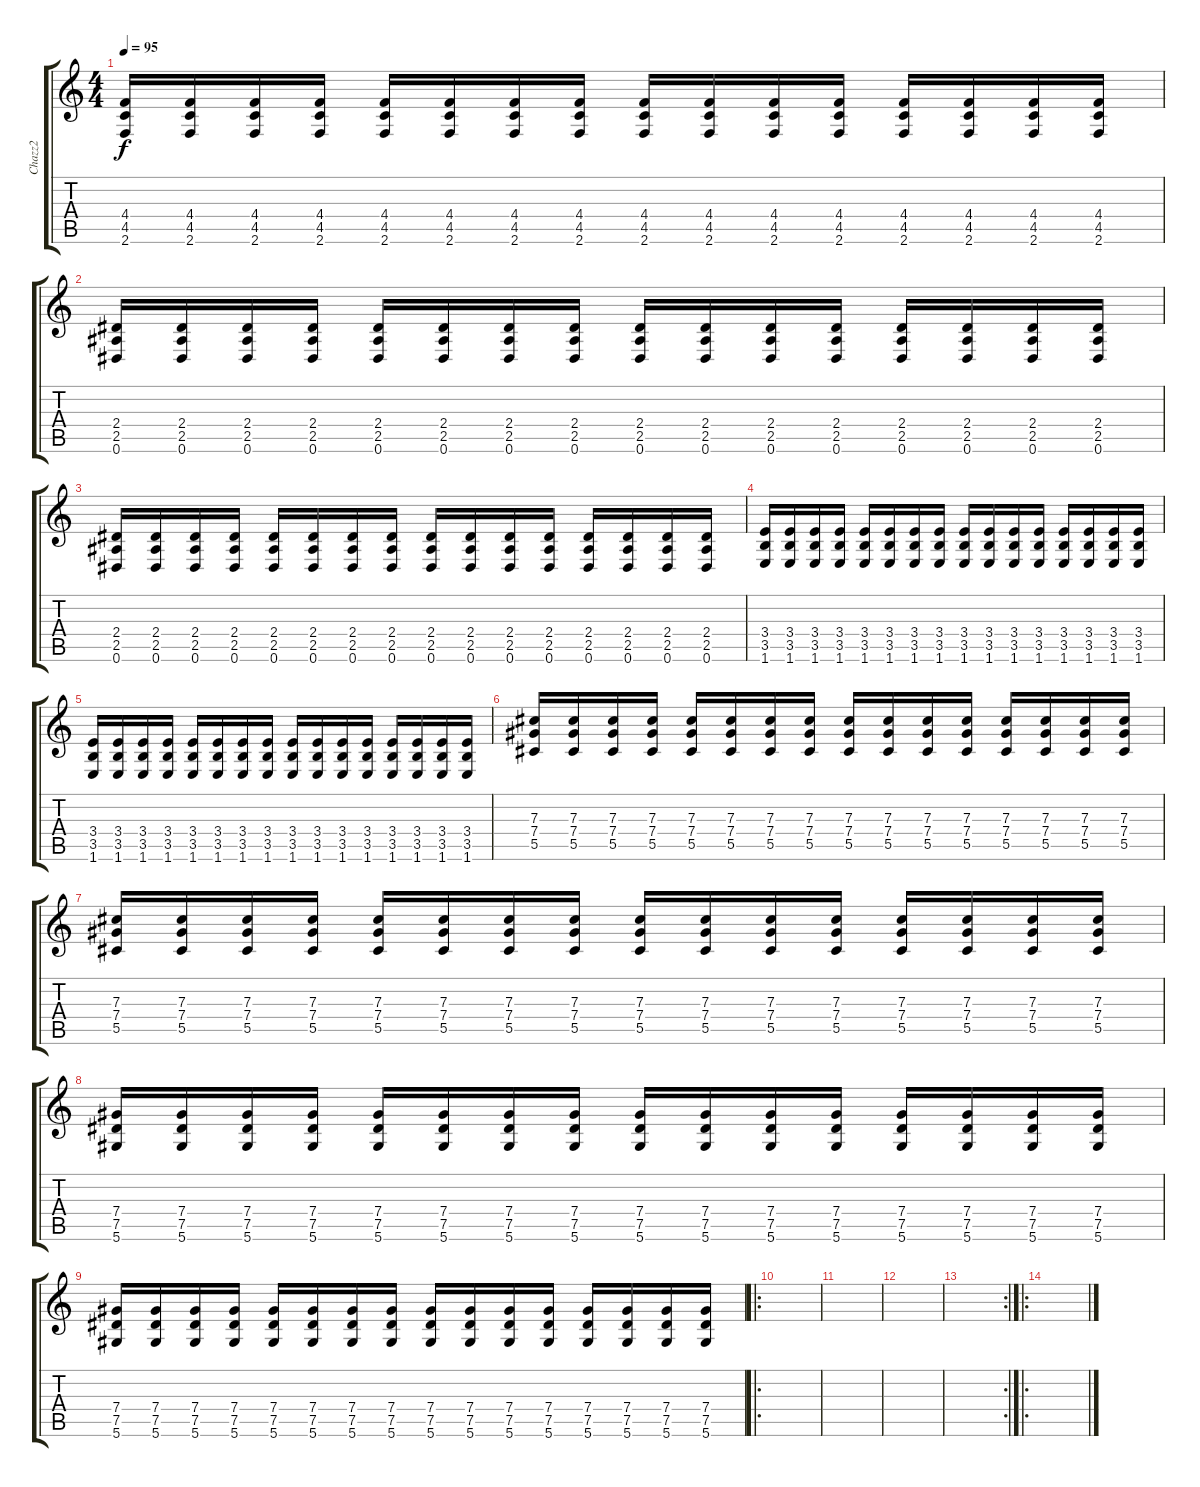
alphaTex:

\track ("Chazz2" "Chazz2") {instrument distortionguitar}
\staff {score tabs}
\tuning (Eb4 Bb3 Gb3 Db3 Ab2 Eb2) {hide}
\ts (4 4)
\tempo 95
\clef g2
\ks c
(4.4 4.5 2.6).16{dy f} (4.4 4.5 2.6).16 (4.4 4.5 2.6).16 (4.4 4.5 2.6).16 (4.4 4.5 2.6).16 (4.4 4.5 2.6).16 (4.4 4.5 2.6).16 (4.4 4.5 2.6).16 (4.4 4.5 2.6).16 (4.4 4.5 2.6).16 (4.4 4.5 2.6).16 (4.4 4.5 2.6).16 (4.4 4.5 2.6).16 (4.4 4.5 2.6).16 (4.4 4.5 2.6).16 (4.4 4.5 2.6).16 |
(2.4 2.5 0.6).16 (2.4 2.5 0.6).16 (2.4 2.5 0.6).16 (2.4 2.5 0.6).16 (2.4 2.5 0.6).16 (2.4 2.5 0.6).16 (2.4 2.5 0.6).16 (2.4 2.5 0.6).16 (2.4 2.5 0.6).16 (2.4 2.5 0.6).16 (2.4 2.5 0.6).16 (2.4 2.5 0.6).16 (2.4 2.5 0.6).16 (2.4 2.5 0.6).16 (2.4 2.5 0.6).16 (2.4 2.5 0.6).16 |
(2.4 2.5 0.6).16 (2.4 2.5 0.6).16 (2.4 2.5 0.6).16 (2.4 2.5 0.6).16 (2.4 2.5 0.6).16 (2.4 2.5 0.6).16 (2.4 2.5 0.6).16 (2.4 2.5 0.6).16 (2.4 2.5 0.6).16 (2.4 2.5 0.6).16 (2.4 2.5 0.6).16 (2.4 2.5 0.6).16 (2.4 2.5 0.6).16 (2.4 2.5 0.6).16 (2.4 2.5 0.6).16 (2.4 2.5 0.6).16 |
(3.4 3.5 1.6).16 (3.4 3.5 1.6).16 (3.4 3.5 1.6).16 (3.4 3.5 1.6).16 (3.4 3.5 1.6).16 (3.4 3.5 1.6).16 (3.4 3.5 1.6).16 (3.4 3.5 1.6).16 (3.4 3.5 1.6).16 (3.4 3.5 1.6).16 (3.4 3.5 1.6).16 (3.4 3.5 1.6).16 (3.4 3.5 1.6).16 (3.4 3.5 1.6).16 (3.4 3.5 1.6).16 (3.4 3.5 1.6).16 |
(3.4 3.5 1.6).16 (3.4 3.5 1.6).16 (3.4 3.5 1.6).16 (3.4 3.5 1.6).16 (3.4 3.5 1.6).16 (3.4 3.5 1.6).16 (3.4 3.5 1.6).16 (3.4 3.5 1.6).16 (3.4 3.5 1.6).16 (3.4 3.5 1.6).16 (3.4 3.5 1.6).16 (3.4 3.5 1.6).16 (3.4 3.5 1.6).16 (3.4 3.5 1.6).16 (3.4 3.5 1.6).16 (3.4 3.5 1.6).16 |
(7.3 7.4 5.5).16 (7.3 7.4 5.5).16 (7.3 7.4 5.5).16 (7.3 7.4 5.5).16 (7.3 7.4 5.5).16 (7.3 7.4 5.5).16 (7.3 7.4 5.5).16 (7.3 7.4 5.5).16 (7.3 7.4 5.5).16 (7.3 7.4 5.5).16 (7.3 7.4 5.5).16 (7.3 7.4 5.5).16 (7.3 7.4 5.5).16 (7.3 7.4 5.5).16 (7.3 7.4 5.5).16 (7.3 7.4 5.5).16 |
(7.3 7.4 5.5).16 (7.3 7.4 5.5).16 (7.3 7.4 5.5).16 (7.3 7.4 5.5).16 (7.3 7.4 5.5).16 (7.3 7.4 5.5).16 (7.3 7.4 5.5).16 (7.3 7.4 5.5).16 (7.3 7.4 5.5).16 (7.3 7.4 5.5).16 (7.3 7.4 5.5).16 (7.3 7.4 5.5).16 (7.3 7.4 5.5).16 (7.3 7.4 5.5).16 (7.3 7.4 5.5).16 (7.3 7.4 5.5).16 |
(7.4 7.5 5.6).16 (7.4 7.5 5.6).16 (7.4 7.5 5.6).16 (7.4 7.5 5.6).16 (7.4 7.5 5.6).16 (7.4 7.5 5.6).16 (7.4 7.5 5.6).16 (7.4 7.5 5.6).16 (7.4 7.5 5.6).16 (7.4 7.5 5.6).16 (7.4 7.5 5.6).16 (7.4 7.5 5.6).16 (7.4 7.5 5.6).16 (7.4 7.5 5.6).16 (7.4 7.5 5.6).16 (7.4 7.5 5.6).16 |
(7.4 7.5 5.6).16 (7.4 7.5 5.6).16 (7.4 7.5 5.6).16 (7.4 7.5 5.6).16 (7.4 7.5 5.6).16 (7.4 7.5 5.6).16 (7.4 7.5 5.6).16 (7.4 7.5 5.6).16 (7.4 7.5 5.6).16 (7.4 7.5 5.6).16 (7.4 7.5 5.6).16 (7.4 7.5 5.6).16 (7.4 7.5 5.6).16 (7.4 7.5 5.6).16 (7.4 7.5 5.6).16 (7.4 7.5 5.6).16 |
\ro
|
|
|
\rc 2
|
\ro
